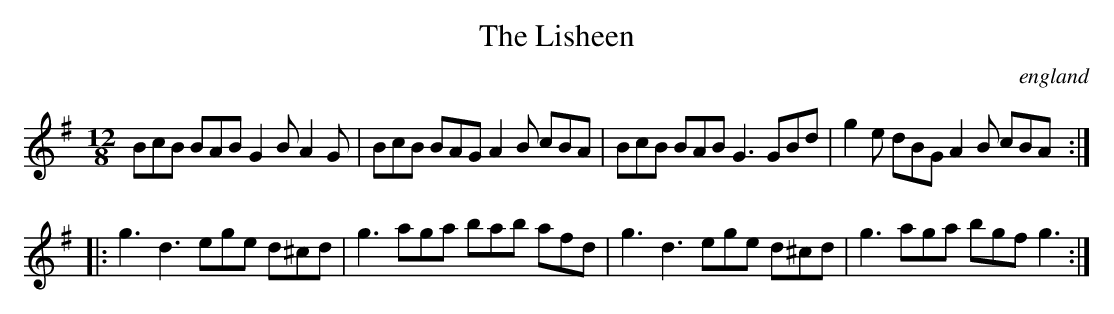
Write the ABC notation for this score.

X:1
T:Lisheen, The
O:england
M:12/8
K:GMaj
BcB BAB G2B A2G|BcB BAG A2B cBA|BcB BAB G3 GBd|g2e dBG A2B cBA:|
|:g3 d3 ege d^cd|g3 aga bab afd|g3 d3 ege d^cd|g3 aga bgf g3:|
